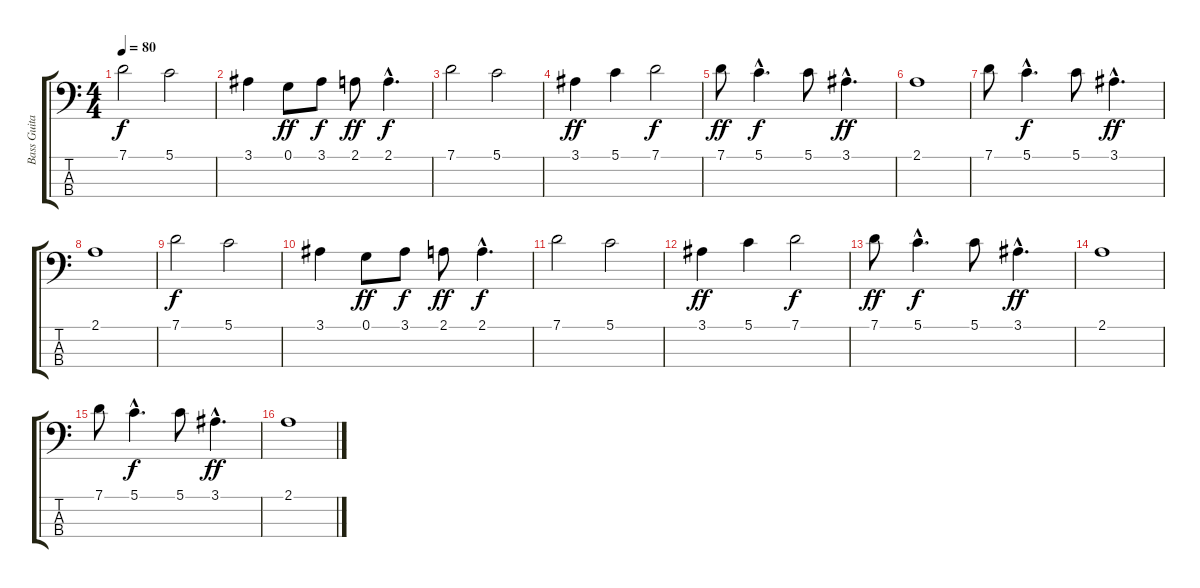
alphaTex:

\track ("Bass Guitar" "Bass Guita") {instrument electricbassfinger}
\staff {score tabs}
\tuning (G2 D2 A1 E1) {hide}
\ts (4 4)
\tempo 80
\clef f4
\ks c
7.1.2{dy f instrument electricbassfinger} 5.1.2 |
3.1.4 0.1.8{dy ff} 3.1.8{dy f} 2.1.8{dy ff} 2.1{hac}.4{d dy f} |
7.1.2 5.1.2 |
3.1.4{dy ff} 5.1.4 7.1.2{dy f} |
7.1.8{dy ff} 5.1{hac}.4{d dy f} 5.1.8 3.1{hac}.4{d dy ff} |
2.1.1 |
7.1.8 5.1{hac}.4{d dy f} 5.1.8 3.1{hac}.4{d dy ff} |
2.1.1 |
7.1.2{dy f volume 9} 5.1.2 |
3.1.4 0.1.8{dy ff} 3.1.8{dy f} 2.1.8{dy ff} 2.1{hac}.4{d dy f} |
7.1.2 5.1.2 |
3.1.4{dy ff} 5.1.4 7.1.2{dy f} |
7.1.8{dy ff} 5.1{hac}.4{d dy f} 5.1.8 3.1{hac}.4{d dy ff} |
2.1.1 |
7.1.8 5.1{hac}.4{d dy f} 5.1.8 3.1{hac}.4{d dy ff} |
2.1.1
